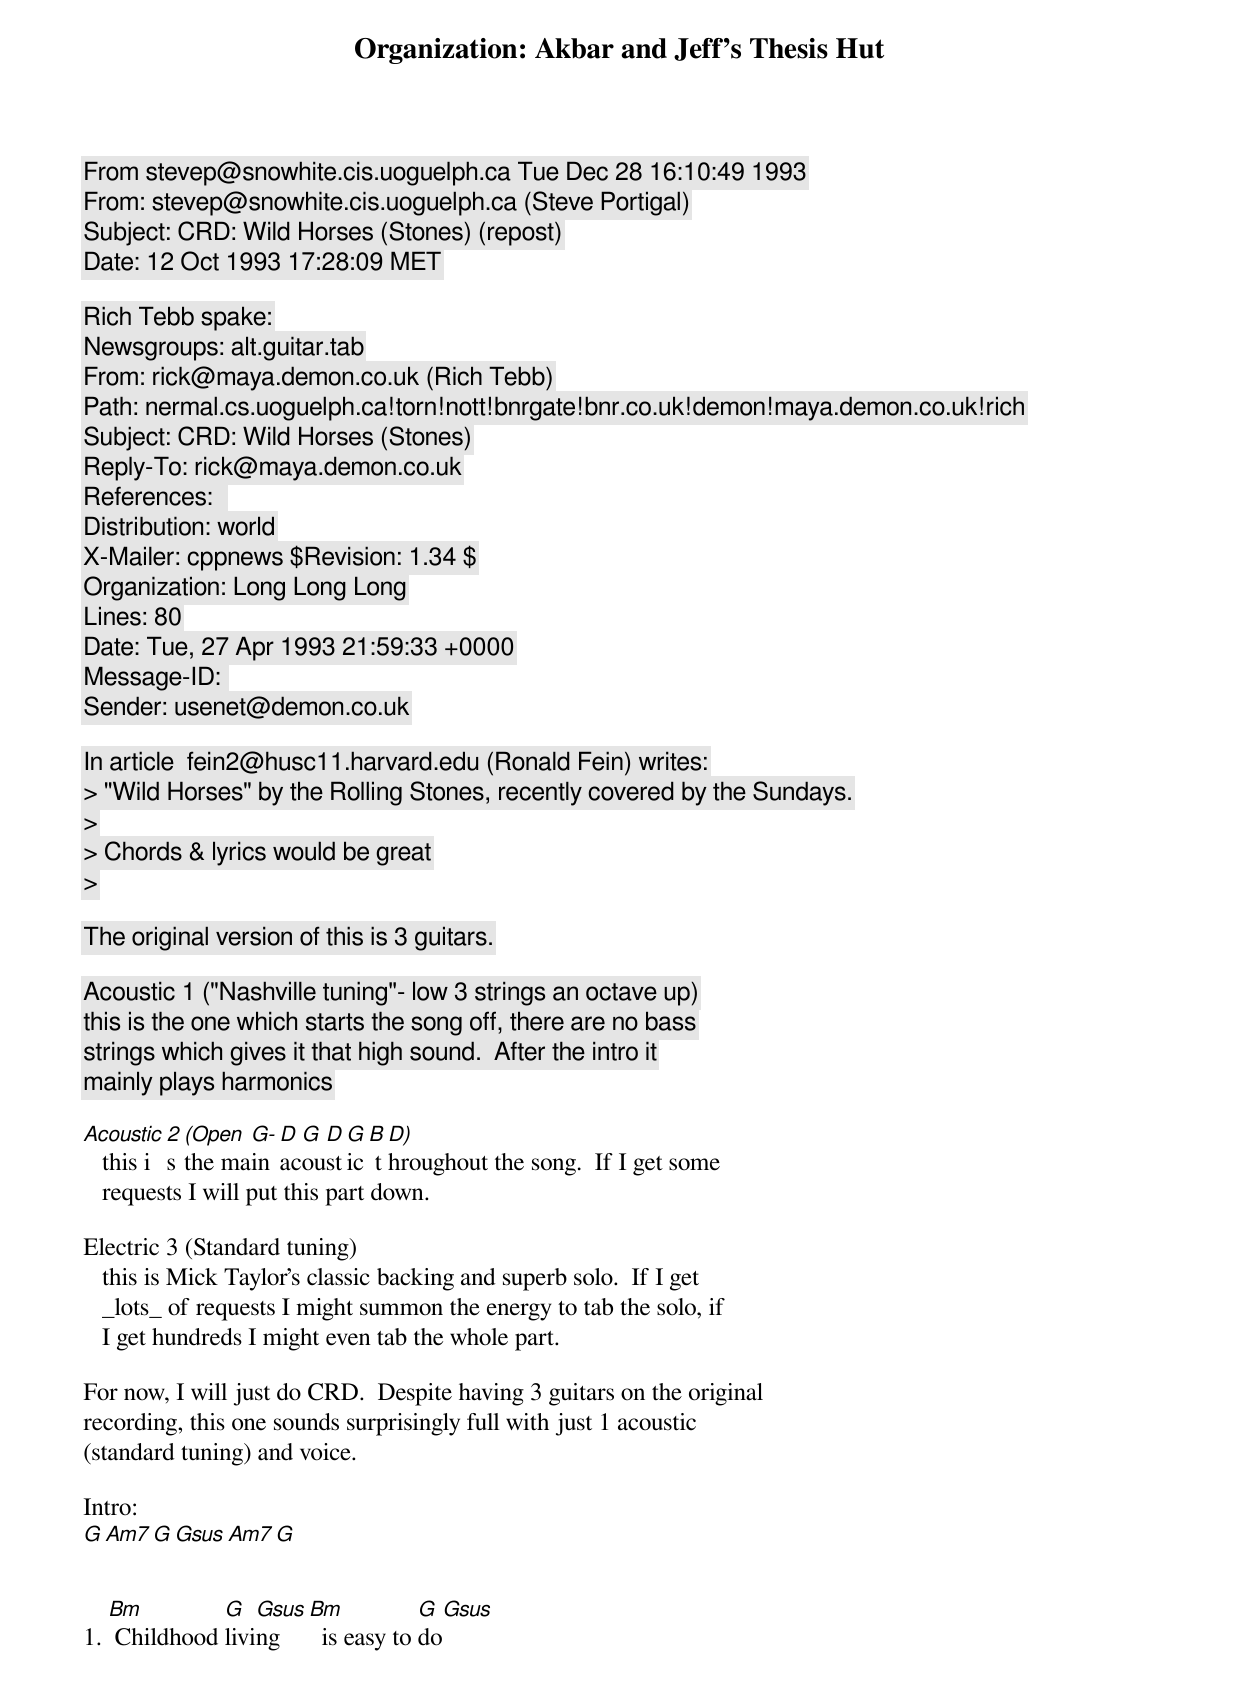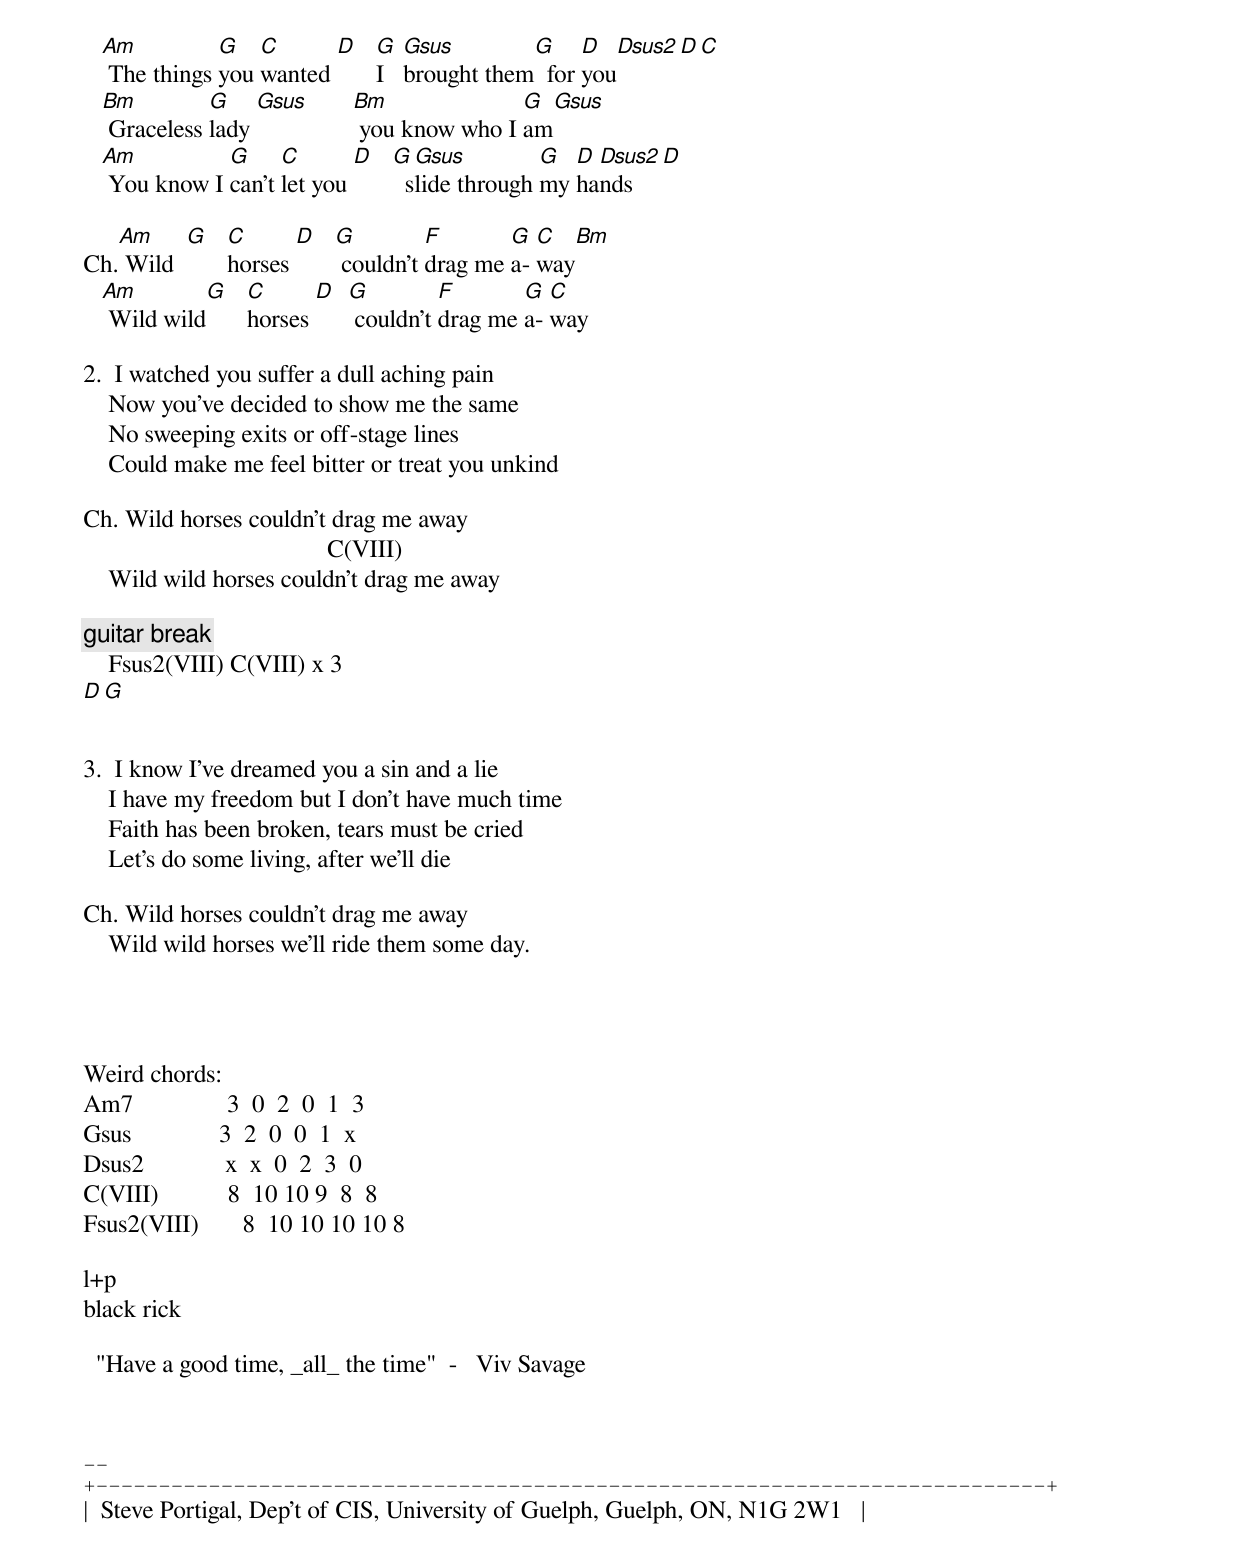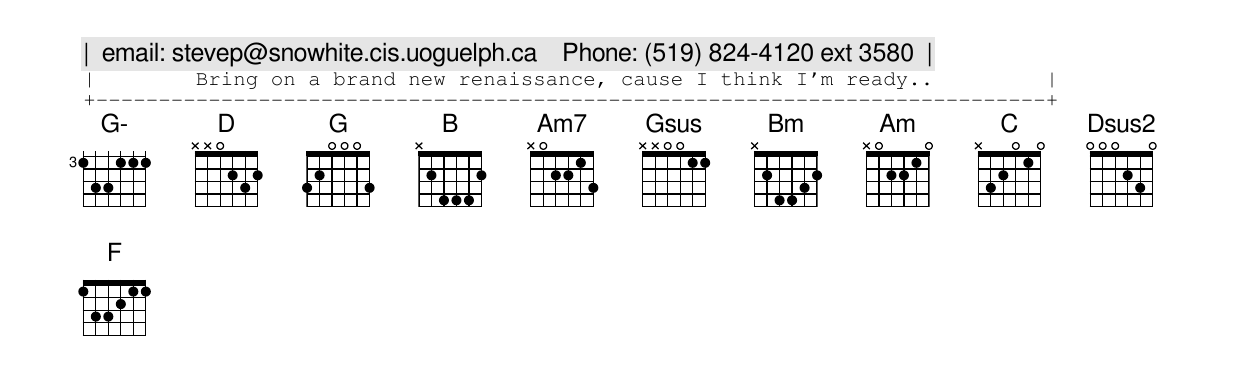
From stevep@snowhite.cis.uoguelph.ca Tue Dec 28 16:10:49 1993
From: stevep@snowhite.cis.uoguelph.ca (Steve Portigal)
Subject: CRD: Wild Horses (Stones) (repost)
Date: 12 Oct 1993 17:28:09 MET
Organization: Akbar and Jeff's Thesis Hut

Rich Tebb spake:
>From nermal.cs.uoguelph.ca!torn!nott!bnrgate!bnr.co.uk!demon!maya.demon.co.uk!rich Sat May  1 23:53:42 EDT 1993
Article: 8487 of alt.guitar.tab
Newsgroups: alt.guitar.tab
From: rick@maya.demon.co.uk (Rich Tebb)
Path: nermal.cs.uoguelph.ca!torn!nott!bnrgate!bnr.co.uk!demon!maya.demon.co.uk!rich
Subject: CRD: Wild Horses (Stones)
Reply-To: rick@maya.demon.co.uk
References:  <fein2.735516029@husc.harvard.edu>
Distribution: world
X-Mailer: cppnews $Revision: 1.34 $
Organization: Long Long Long
Lines: 80
Date: Tue, 27 Apr 1993 21:59:33 +0000
Message-ID: <735973173snx@maya.demon.co.uk>
Sender: usenet@demon.co.uk

In article <fein2.735516029@husc.harvard.edu> fein2@husc11.harvard.edu (Ronald Fein) writes:
> "Wild Horses" by the Rolling Stones, recently covered by the Sundays.
>
> Chords & lyrics would be great
>

The original version of this is 3 guitars.

Acoustic 1 ("Nashville tuning"- low 3 strings an octave up)
   this is the one which starts the song off, there are no bass
   strings which gives it that high sound.  After the intro it
   mainly plays harmonics

Acoustic 2 (Open G- D G D G B D)
   this is the main acoustic throughout the song.  If I get some
   requests I will put this part down.

Electric 3 (Standard tuning)
   this is Mick Taylor's classic backing and superb solo.  If I get
   _lots_ of requests I might summon the energy to tab the solo, if
   I get hundreds I might even tab the whole part.

For now, I will just do CRD.  Despite having 3 guitars on the original
recording, this one sounds surprisingly full with just 1 acoustic
(standard tuning) and voice.

Intro:
   G  Am7  G  Gsus  Am7  G


   Bm         G   Gsus  Bm           G   Gsus
1.  Childhood living      is easy to do
   Am          G   C      D  G   Gsus        G     D  Dsus2  D  C
    The things you wanted    I   brought them  for you
   Bm         G    Gsus   Bm              G  Gsus
    Graceless lady         you know who I am
   Am          G     C       D  G  Gsus         G  D Dsus2 D
    You know I can't let you      slide through my hands

   Am     G  C      D  G         F       G  C     Bm
Ch. Wild     horses     couldn't drag me a- way
   Am        G  C      D G         F       G  C
    Wild wild   horses    couldn't drag me a- way

2.  I watched you suffer a dull aching pain
    Now you've decided to show me the same
    No sweeping exits or off-stage lines
    Could make me feel bitter or treat you unkind

Ch. Wild horses couldn't drag me away
                                       C(VIII)
    Wild wild horses couldn't drag me away

    [guitar break]
    Fsus2(VIII) C(VIII) x 3
    D G


3.  I know I've dreamed you a sin and a lie
    I have my freedom but I don't have much time
    Faith has been broken, tears must be cried
    Let's do some living, after we'll die

Ch. Wild horses couldn't drag me away
    Wild wild horses we'll ride them some day.




Weird chords:
Am7               3  0  2  0  1  3
Gsus              3  2  0  0  1  x
Dsus2             x  x  0  2  3  0
C(VIII)           8  10 10 9  8  8
Fsus2(VIII)       8  10 10 10 10 8

l+p
black rick

  "Have a good time, _all_ the time"  -   Viv Savage



--
+----------------------------------------------------------------------------+
|  Steve Portigal, Dep't of CIS, University of Guelph, Guelph, ON, N1G 2W1   |
|  email: stevep@snowhite.cis.uoguelph.ca    Phone: (519) 824-4120 ext 3580  |
|        Bring on a brand new renaissance, cause I think I'm ready..         |
+----------------------------------------------------------------------------+
